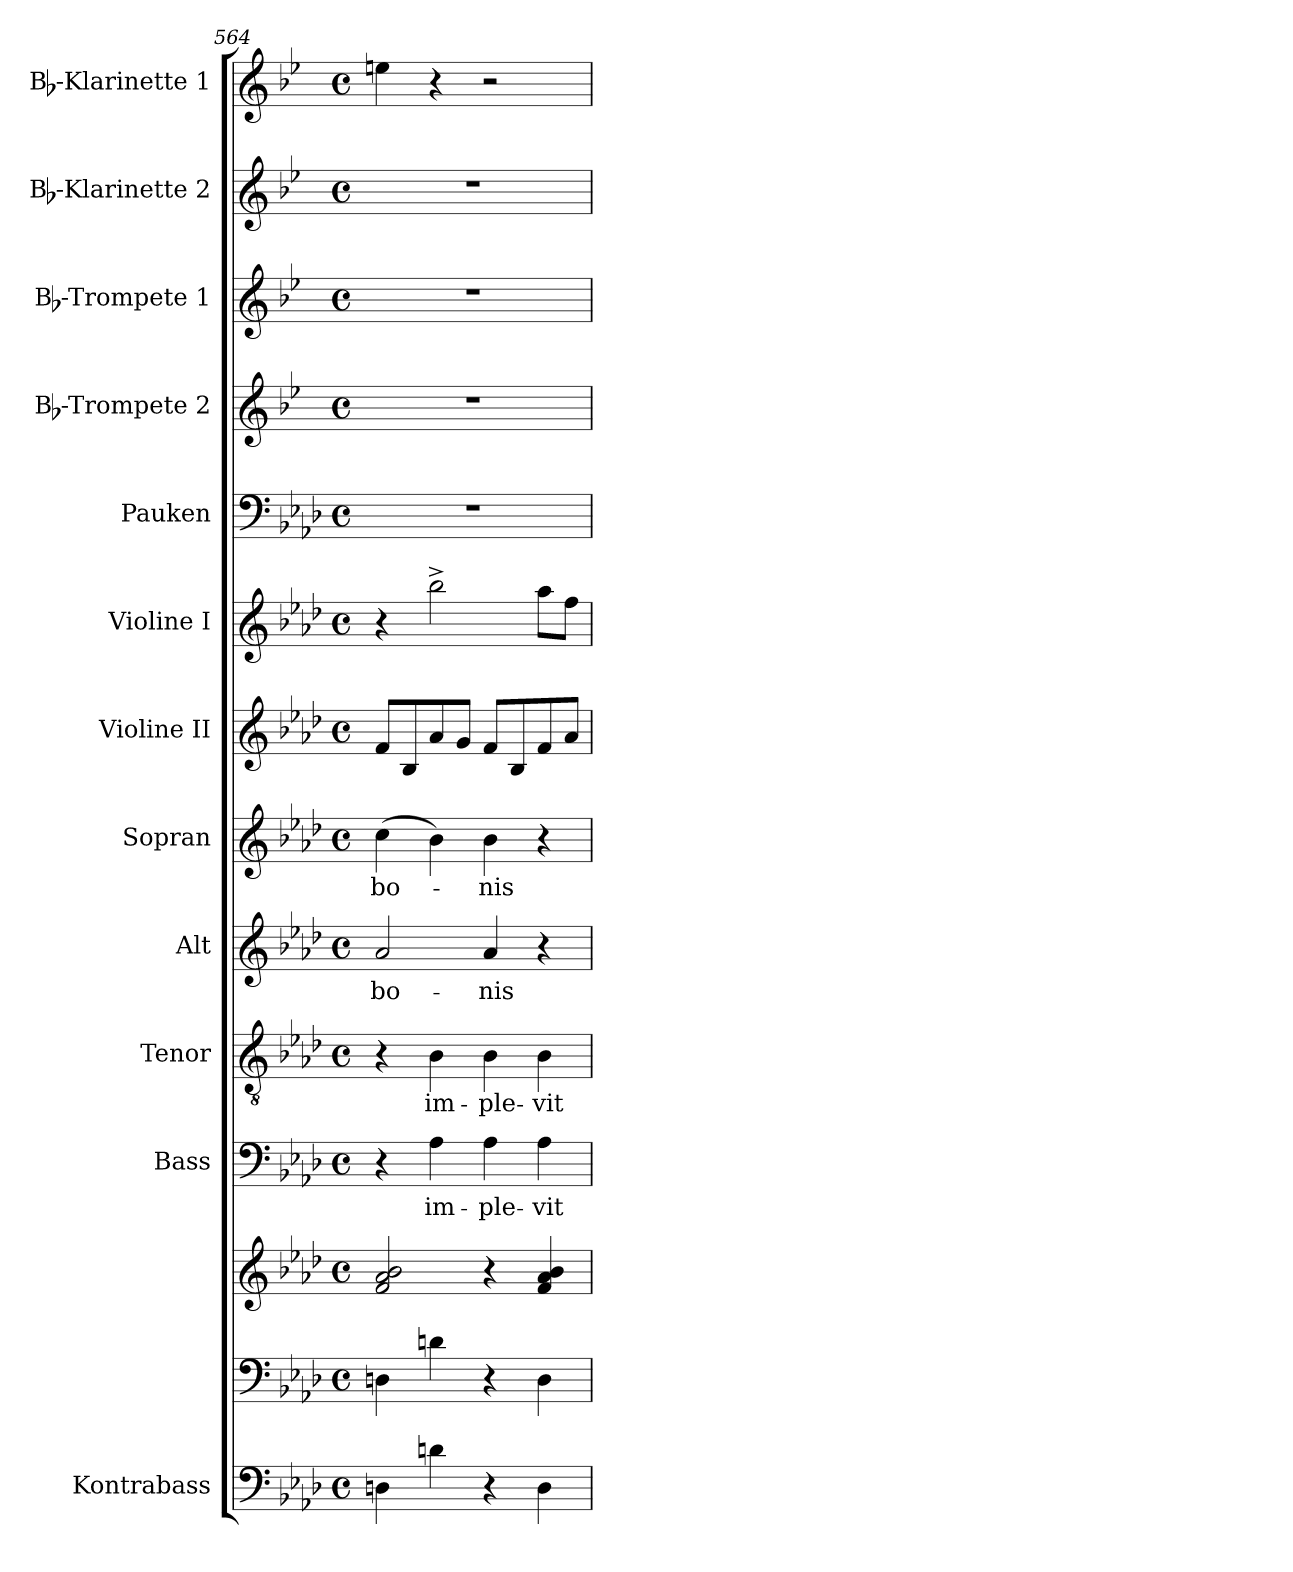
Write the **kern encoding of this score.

**kern	**kern	**kern	**kern	**text	**kern	**text	**kern	**text	**kern	**text	**kern	**kern	**kern	**kern	**kern	**kern	**kern
*part13	*part12	*part12	*part11	*part11	*part10	*part10	*part9	*part9	*part8	*part8	*part7	*part6	*part5	*part4	*part3	*part2	*part1
*staff14	*staff13	*staff12	*staff11	*staff11	*staff10	*staff10	*staff9	*staff9	*staff8	*staff8	*staff7	*staff6	*staff5	*staff4	*staff3	*staff2	*staff1
*I"Kontrabass	*	*	*I"Bass	*	*I"Tenor	*	*I"Alt	*	*I"Sopran	*	*I"Violine II	*I"Violine I	*I"Pauken	*I"Bb-Trompete 2	*I"Bb-Trompete 1	*I"Bb-Klarinette 2	*I"Bb-Klarinette 1
*I'Kb.	*	*	*I'B.	*	*I'T.	*	*I'A.	*	*I'S.	*	*I'Vl. II	*I'Vl. I	*I'Pk.	*I'Bb Trp. 2	*I'Bb Trp. 1	*I'Bb Kl. 2	*I'Bb Kl. 1
*clefF4	*clefF4	*clefG2	*clefF4	*	*clefGv2	*	*clefG2	*	*clefG2	*	*clefG2	*clefG2	*clefF4	*clefG2	*clefG2	*clefG2	*clefG2
*ITrd7c12	*	*	*	*	*	*	*	*	*	*	*	*	*	*ITrd1c2	*ITrd1c2	*ITrd1c2	*ITrd1c2
*k[b-e-a-d-]	*k[b-e-a-d-]	*k[b-e-a-d-]	*k[b-e-a-d-]	*	*k[b-e-a-d-]	*	*k[b-e-a-d-]	*	*k[b-e-a-d-]	*	*k[b-e-a-d-]	*k[b-e-a-d-]	*k[b-e-a-d-]	*k[b-e-a-d-]	*k[b-e-a-d-]	*k[b-e-a-d-]	*k[b-e-a-d-]
*A-:	*A-:	*A-:	*A-:	*	*A-:	*	*A-:	*	*A-:	*	*A-:	*A-:	*A-:	*A-:	*A-:	*A-:	*A-:
*M4/4	*M4/4	*M4/4	*M4/4	*	*M4/4	*	*M4/4	*	*M4/4	*	*M4/4	*M4/4	*M4/4	*M4/4	*M4/4	*M4/4	*M4/4
*met(c)	*met(c)	*met(c)	*met(c)	*	*met(c)	*	*met(c)	*	*met(c)	*	*met(c)	*met(c)	*met(c)	*met(c)	*met(c)	*met(c)	*met(c)
=564	=564	=564	=564	=564	=564	=564	=564	=564	=564	=564	=564	=564	=564	=564	=564	=564	=564
!	!	!	!	!	!	!	!	!LO:LY:b	!	!LO:LY:b	!	!	!	!	!	!	!
4DDn\	4Dn\	2f/ 2a-/ 2b-/	4r	.	4r	.	2a-/	bo-	(>4cc\	bo-	8f/L	4r	1r	1r	1r	1r	4ddn\
.	.	.	.	.	.	.	.	.	.	.	8B-/	.	.	.	.	.	.
!	!	!	!	!LO:LY:b	!	!LO:LY:b	!	!	!	!	!	!	!	!	!	!	!
4Dn\	4dn\	.	4A-\	im-	4B-\	im-	.	.	4b-\)	.	8a-/	2bb-^>\	.	.	.	.	4r
.	.	.	.	.	.	.	.	.	.	.	8g/J	.	.	.	.	.	.
!	!	!	!	!LO:LY:b	!	!LO:LY:b	!	!LO:LY:b	!	!LO:LY:b	!	!	!	!	!	!	!
4r	4r	4r	4A-\	-ple-	4B-\	-ple-	4a-/	-nis	4b-\	-nis	8f/L	.	.	.	.	.	2r
.	.	.	.	.	.	.	.	.	.	.	8B-/	.	.	.	.	.	.
!	!	!	!	!LO:LY:b	!	!LO:LY:b	!	!	!	!	!	!	!	!	!	!	!
4DD\	4D\	4f/ 4a-/ 4b-/	4A-\	-vit	4B-\	-vit	4r	.	4r	.	8f/	8aa-\L	.	.	.	.	.
.	.	.	.	.	.	.	.	.	.	.	8a-/J	8ff\J	.	.	.	.	.
=	=	=	=	=	=	=	=	=	=	=	=	=	=	=	=	=	=
*-	*-	*-	*-	*-	*-	*-	*-	*-	*-	*-	*-	*-	*-	*-	*-	*-	*-
